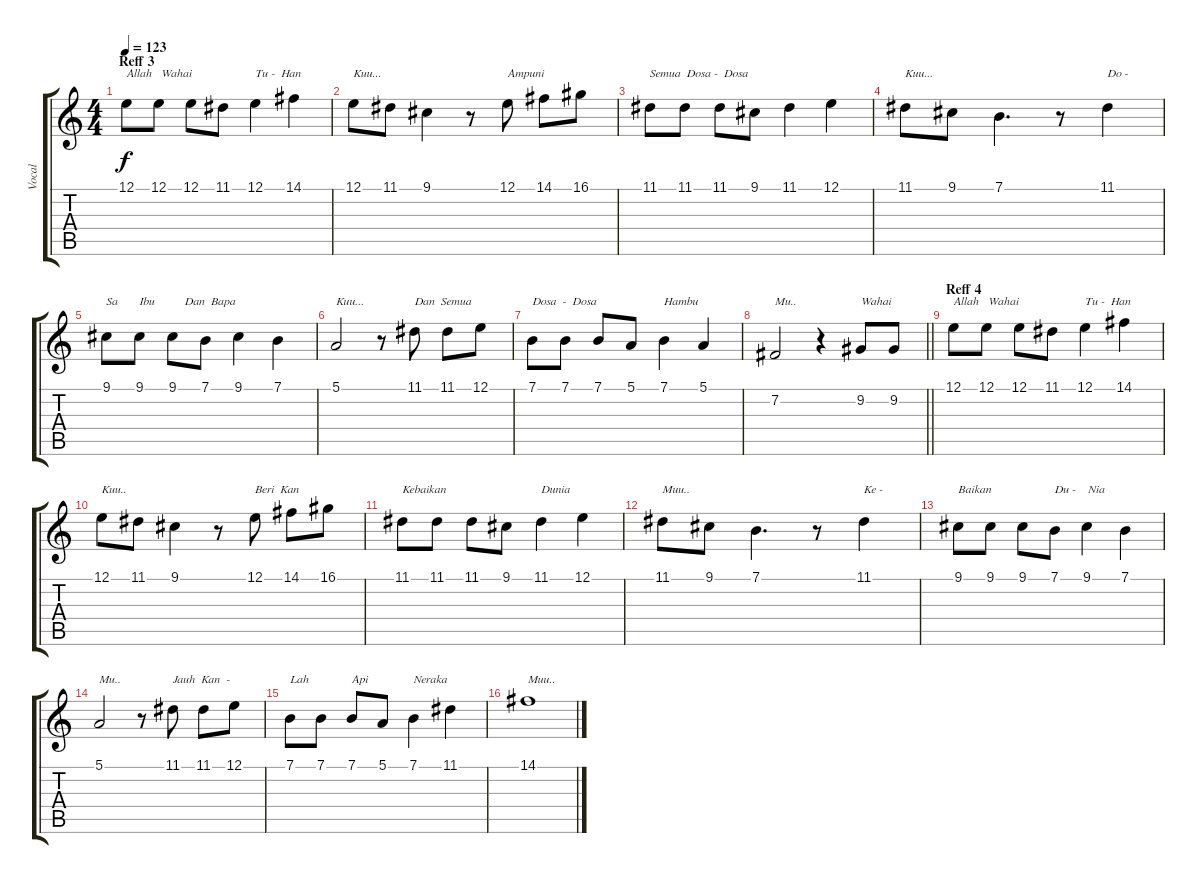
\track ("Vocal" "Vocal") {instrument lead1square}
\staff {score tabs}
\tuning (E4 B3 G3 D3 A2 E2) {hide}
\ts (4 4)
\section ("" "Reff 3")
\tempo 123
\clef g2
\ks c
12.1.8{txt "Allah   Wahai" dy f} 12.1.8 12.1.8 11.1.8 12.1.4{txt "Tu -  Han"} 14.1.4 |
12.1.8{txt "Kuu..."} 11.1.8 9.1.4 r.8 12.1.8{txt "Ampuni"} 14.1.8 16.1.8 |
11.1.8{txt "Semua  Dosa -  Dosa"} 11.1.8 11.1.8 9.1.8 11.1.4 12.1.4 |
11.1.8{txt "Kuu..."} 9.1.8 7.1.4{d} r.8 11.1.4{txt "Do -"} |
9.1.8{txt "Sa"} 9.1.8{txt "Ibu          Dan  Bapa"} 9.1.8 7.1.8 9.1.4 7.1.4 |
5.1.2{txt "Kuu..."} r.8 11.1.8{txt "Dan  Semua"} 11.1.8 12.1.8 |
7.1.8{txt "Dosa  -  Dosa"} 7.1.8 7.1.8 5.1.8 7.1.4{txt "Hambu"} 5.1.4 |
\barLineRight lightlight
7.2.2{txt "Mu.."} r.4 9.2.8{txt "Wahai"} 9.2.8 |
\section ("" "Reff 4")
12.1.8{txt "Allah   Wahai"} 12.1.8 12.1.8 11.1.8 12.1.4{txt "Tu -  Han"} 14.1.4 |
12.1.8{txt "Kuu.."} 11.1.8 9.1.4 r.8 12.1.8{txt "Beri  Kan"} 14.1.8 16.1.8 |
11.1.8{txt "Kebaikan"} 11.1.8 11.1.8 9.1.8 11.1.4{txt "Dunia"} 12.1.4 |
11.1.8{txt "Muu.."} 9.1.8 7.1.4{d} r.8 11.1.4{txt "Ke -"} |
9.1.8{txt "Baikan"} 9.1.8 9.1.8 7.1.8{txt "Du -    Nia"} 9.1.4 7.1.4 |
5.1.2{txt "Mu.."} r.8 11.1.8{txt "Jauh  Kan  -"} 11.1.8 12.1.8 |
7.1.8{txt "Lah"} 7.1.8 7.1.8{txt "Api"} 5.1.8 7.1.4{txt "Neraka"} 11.1.4 |
14.1.1{txt "Muu.."}
